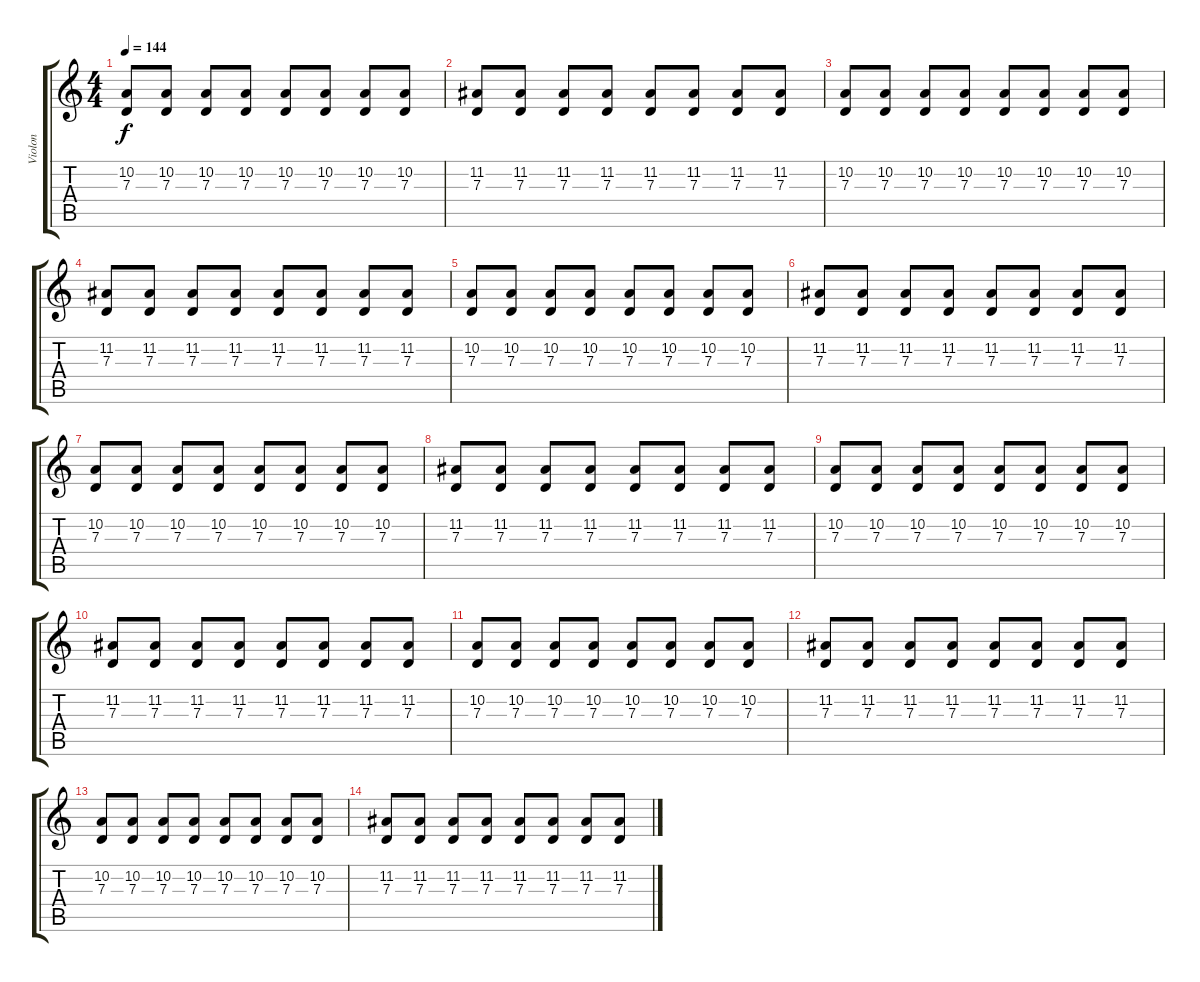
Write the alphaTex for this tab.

\track ("Violon" "Violon") {instrument pizzicatostrings}
\staff {score tabs}
\tuning (E4 B3 G3 D3 A2 E2) {hide}
\ts (4 4)
\tempo 144
\clef g2
\ks c
(10.2 7.3).8{dy f} (10.2 7.3).8 (10.2 7.3).8 (10.2 7.3).8 (10.2 7.3).8 (10.2 7.3).8 (10.2 7.3).8 (10.2 7.3).8 |
(11.2 7.3).8 (11.2 7.3).8 (11.2 7.3).8 (11.2 7.3).8 (11.2 7.3).8 (11.2 7.3).8 (11.2 7.3).8 (11.2 7.3).8 |
(10.2 7.3).8 (10.2 7.3).8 (10.2 7.3).8 (10.2 7.3).8 (10.2 7.3).8 (10.2 7.3).8 (10.2 7.3).8 (10.2 7.3).8 |
(11.2 7.3).8 (11.2 7.3).8 (11.2 7.3).8 (11.2 7.3).8 (11.2 7.3).8 (11.2 7.3).8 (11.2 7.3).8 (11.2 7.3).8 |
(10.2 7.3).8 (10.2 7.3).8 (10.2 7.3).8 (10.2 7.3).8 (10.2 7.3).8 (10.2 7.3).8 (10.2 7.3).8 (10.2 7.3).8 |
(11.2 7.3).8 (11.2 7.3).8 (11.2 7.3).8 (11.2 7.3).8 (11.2 7.3).8 (11.2 7.3).8 (11.2 7.3).8 (11.2 7.3).8 |
(10.2 7.3).8 (10.2 7.3).8 (10.2 7.3).8 (10.2 7.3).8 (10.2 7.3).8 (10.2 7.3).8 (10.2 7.3).8 (10.2 7.3).8 |
(11.2 7.3).8 (11.2 7.3).8 (11.2 7.3).8 (11.2 7.3).8 (11.2 7.3).8 (11.2 7.3).8 (11.2 7.3).8 (11.2 7.3).8 |
(10.2 7.3).8 (10.2 7.3).8 (10.2 7.3).8 (10.2 7.3).8 (10.2 7.3).8 (10.2 7.3).8 (10.2 7.3).8 (10.2 7.3).8 |
(11.2 7.3).8 (11.2 7.3).8 (11.2 7.3).8 (11.2 7.3).8 (11.2 7.3).8 (11.2 7.3).8 (11.2 7.3).8 (11.2 7.3).8 |
(10.2 7.3).8 (10.2 7.3).8 (10.2 7.3).8 (10.2 7.3).8 (10.2 7.3).8 (10.2 7.3).8 (10.2 7.3).8 (10.2 7.3).8 |
(11.2 7.3).8 (11.2 7.3).8 (11.2 7.3).8 (11.2 7.3).8 (11.2 7.3).8 (11.2 7.3).8 (11.2 7.3).8 (11.2 7.3).8 |
(10.2 7.3).8 (10.2 7.3).8 (10.2 7.3).8 (10.2 7.3).8 (10.2 7.3).8 (10.2 7.3).8 (10.2 7.3).8 (10.2 7.3).8 |
(11.2 7.3).8 (11.2 7.3).8 (11.2 7.3).8 (11.2 7.3).8 (11.2 7.3).8 (11.2 7.3).8 (11.2 7.3).8 (11.2 7.3).8
